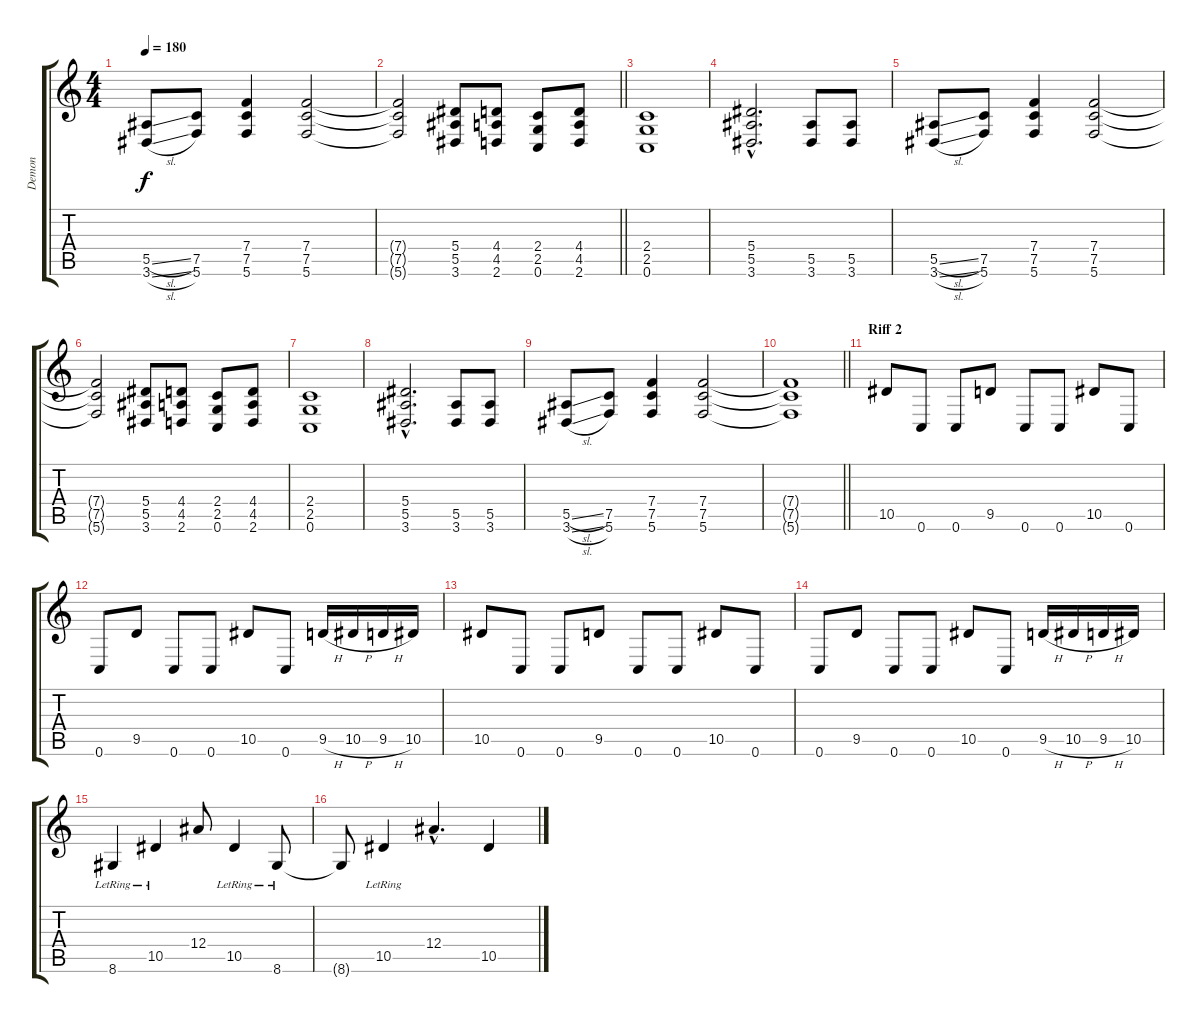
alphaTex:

\track ("Demon" "Demon") {instrument distortionguitar}
\staff {score tabs}
\tuning (C4 G3 Eb3 Bb2 F2 C2) {hide}
\ts (4 4)
\tempo 180
\clef g2
\ks c
(5.5{sl} 3.6{sl}).8{dy f} (7.5 5.6).8 (7.4 7.5 5.6).4 (7.4 7.5 5.6).2 |
\barLineRight lightlight
(7.4{t} 7.5{t} 5.6{t}).2 (5.4 5.5 3.6).8 (4.4 4.5 2.6).8 (2.4 2.5 0.6).8 (4.4 4.5 2.6).8 |
(2.4 2.5 0.6).1 |
(5.4{hac} 5.5{hac} 3.6{hac}).2{d} (5.5 3.6).8 (5.5 3.6).8 |
(5.5{sl} 3.6{sl}).8 (7.5 5.6).8 (7.4 7.5 5.6).4 (7.4 7.5 5.6).2 |
(7.4{t} 7.5{t} 5.6{t}).2 (5.4 5.5 3.6).8 (4.4 4.5 2.6).8 (2.4 2.5 0.6).8 (4.4 4.5 2.6).8 |
(2.4 2.5 0.6).1 |
(5.4{hac} 5.5{hac} 3.6{hac}).2{d} (5.5 3.6).8 (5.5 3.6).8 |
(5.5{sl} 3.6{sl}).8 (7.5 5.6).8 (7.4 7.5 5.6).4 (7.4 7.5 5.6).2 |
\barLineRight lightlight
(7.4{t} 7.5{t} 5.6{t}).1 |
\section ("" "Riff 2")
10.5.8 0.6.8 0.6.8 9.5.8 0.6.8 0.6.8 10.5.8 0.6.8 |
0.6.8 9.5.8 0.6.8 0.6.8 10.5.8 0.6.8 9.5{h}.16 10.5{h}.16 9.5{h}.16 10.5.16 |
10.5.8 0.6.8 0.6.8 9.5.8 0.6.8 0.6.8 10.5.8 0.6.8 |
0.6.8 9.5.8 0.6.8 0.6.8 10.5.8 0.6.8 9.5{h}.16 10.5{h}.16 9.5{h}.16 10.5.16 |
8.6{lr}.4 10.5{lr}.4 12.4.8 10.5{lr}.4 8.6{lr}.8 |
8.6{t}.8 10.5{lr}.4 12.4{hac}.4{d} 10.5.4
